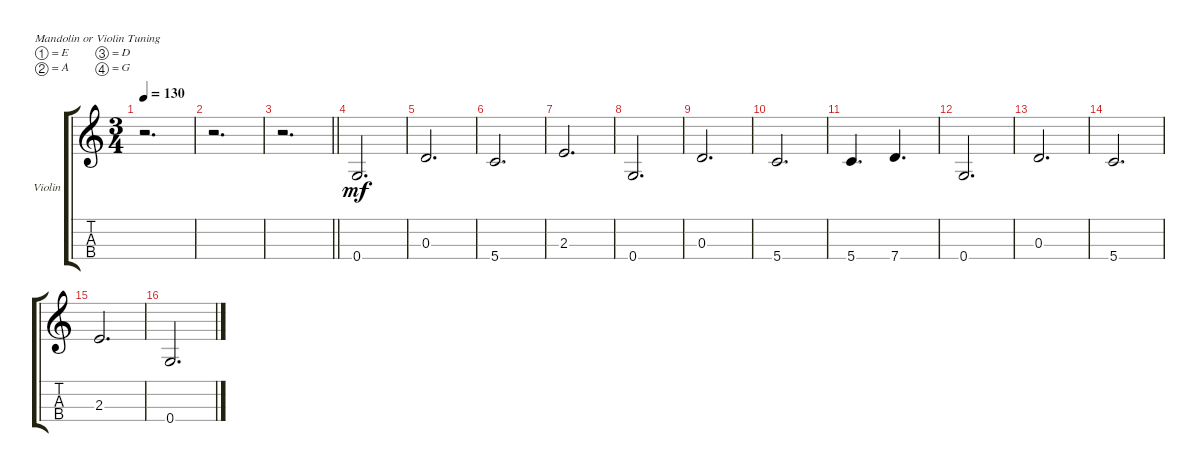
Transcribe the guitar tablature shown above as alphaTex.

\defaultSystemsLayout 4
\bracketExtendMode groupsimilarinstruments
\firstSystemTrackNameOrientation horizontal
\otherSystemsTrackNameOrientation horizontal
\chordDiagramsInScore
\track ("Violin" "Violin") {instrument violin}
\staff {score tabs}
\tuning (E5 A4 D4 G3)
\ts (3 4)
\tempo 130
\clef g2
\scale
0.25
\ks c
r.2{d dy f} |
\scale
0.25 r.2{d} |
\scale
0.25
\barLineRight lightlight
r.2{d} |
\scale
0.25 0.4.2{d dy mf} |
\scale
0.25 0.3.2{d} |
\scale
0.25 5.4.2{d} |
\scale
0.25 2.3.2{d} |
\scale
0.25 0.4.2{d} |
\scale
0.25 0.3.2{d} |
\scale
0.25 5.4.2{d} |
\scale
0.25 5.4.4{d} 7.4.4{d} |
\scale
0.25 0.4.2{d} |
\scale
0.25 0.3.2{d} |
\scale
0.25 5.4.2{d} |
\scale
0.25 2.3.2{d} |
\scale
0.25 0.4.2{d}
